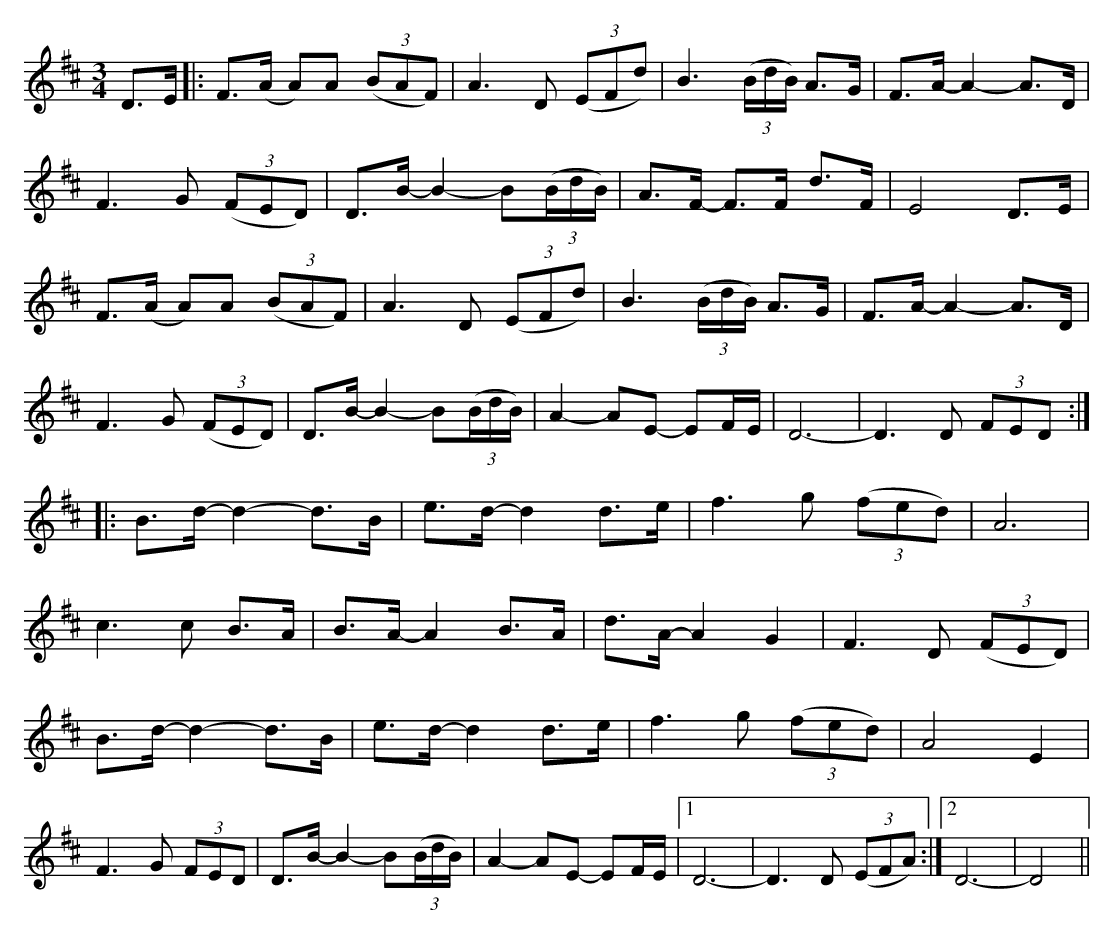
X:1
M:3/4
K:D
D>E|:F>(A A)A (3(BAF)|A3 D (3(EFd)|B3 (3(B/d/B/) A>G|F>A-A2-A>D|
F3 G (3(FED)|D>B-B2-B(3(B/d/B/)|A>F- F>F d>F|E4 D>E|
F>(A A)A (3(BAF)|A3 D (3(EFd)|B3 (3(B/d/B/) A>G|F>A-A2-A>D|
F3 G (3(FED)|D>B-B2-B(3(B/d/B/)|A2-AE- EF/E/|D6-|D3 D (3 FED:|
|:B>d-d2-d>B|e>d-d2 d>e|f3 g (3 (fed)|A6|
c3 c B>A|B>A-A2 B>A|d>A-A2 G2|F3 D (3 (FED)|
B>d-d2-d>B|e>d-d2 d>e|f3 g (3 (fed)|A4 E2|
F3 G (3 FED|D>B-B2-B(3(B/d/B/)|A2-AE- EF/E/|1 D6-|D3 D (3(EFA):|2 D6-|D4||
